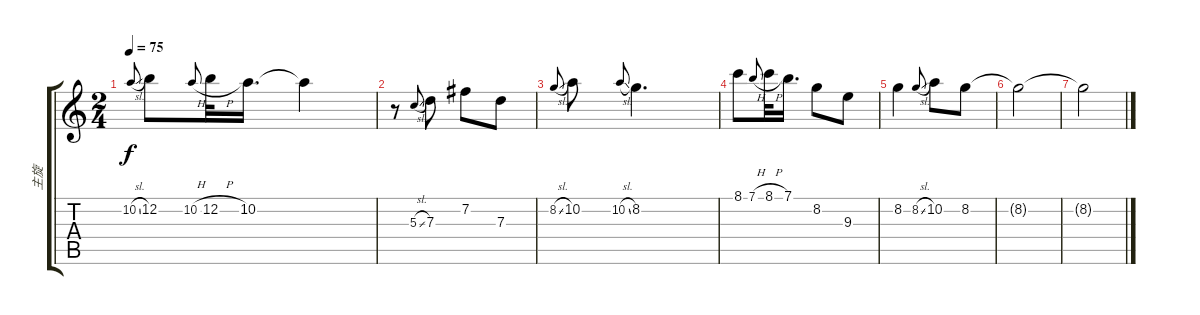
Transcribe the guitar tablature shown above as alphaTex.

\track ("主旋" "主旋") {instrument acousticguitarsteel}
\staff {score tabs}
\tuning (E4 B3 G3 D3 A2 E2) {hide}
\ts (2 4)
\tempo 75
\clef g2
\ks c
10.2{sl}.8{gr onbeat dy f} 12.2.8 10.2{h}.8{gr onbeat} 12.2{h}.32 10.2.16{d} 10.2{t}.4 |
r.8 5.3{sl}.8{gr onbeat} 7.3.8 7.2.8 7.3.8 |
8.2{sl}.8{gr onbeat} 10.2.8 10.2{sl}.8{gr onbeat} 8.2.4{d} |
8.1.8 7.1{h}.8{gr onbeat} 8.1{h}.32 7.1.16{d} 8.2.8 9.3.8 |
8.2.4 8.2{sl}.8{gr onbeat} 10.2.8 8.2.8 |
8.2{t}.2 |
8.2{t}.2
